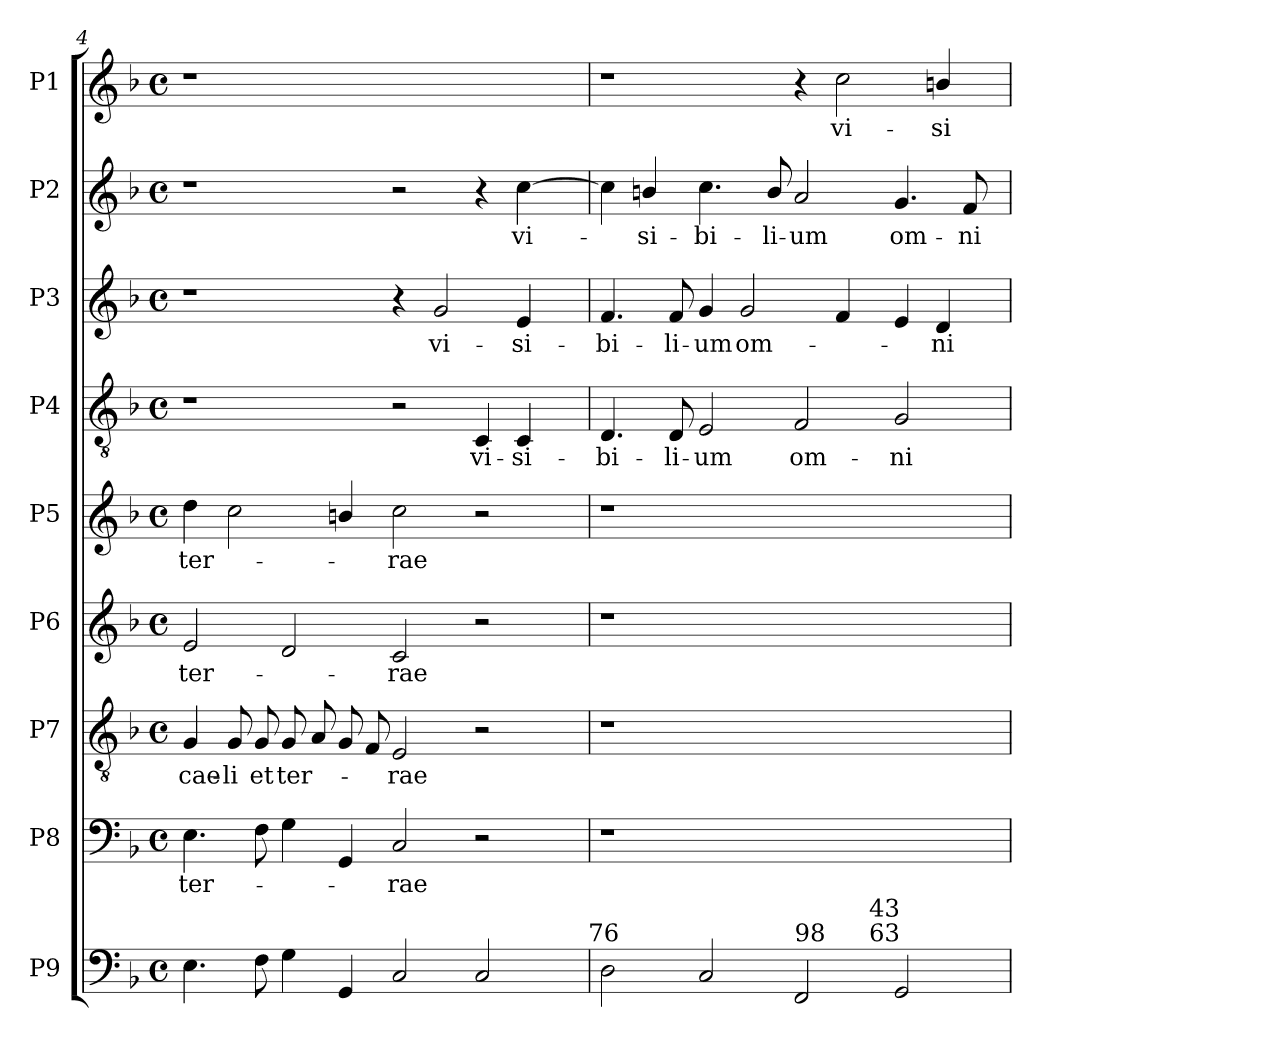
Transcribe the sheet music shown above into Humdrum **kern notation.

**kern	**kern	**text	**kern	**text	**kern	**text	**kern	**text	**kern	**text	**kern	**text	**kern	**text	**kern	**text
*part9	*part8	*part8	*part7	*part7	*part6	*part6	*part5	*part5	*part4	*part4	*part3	*part3	*part2	*part2	*part1	*part1
*staff9	*staff8	*staff8	*staff7	*staff7	*staff6	*staff6	*staff5	*staff5	*staff4	*staff4	*staff3	*staff3	*staff2	*staff2	*staff1	*staff1
*I"P9	*I"P8	*	*I"P7	*	*I"P6	*	*I"P5	*	*I"P4	*	*I"P3	*	*I"P2	*	*I"P1	*
!!LO:LB:g=z
*clefF4	*clefF4	*	*clefGv2	*	*clefG2	*	*clefG2	*	*clefGv2	*	*clefG2	*	*clefG2	*	*clefG2	*
*	*	*	*ITrd7c12	*	*	*	*	*	*ITrd7c12	*	*	*	*	*	*	*
*k[b-]	*k[b-]	*	*k[b-]	*	*k[b-]	*	*k[b-]	*	*k[b-]	*	*k[b-]	*	*k[b-]	*	*k[b-]	*
*F:	*F:	*	*F:	*	*F:	*	*F:	*	*F:	*	*F:	*	*F:	*	*F:	*
*M4/4	*M4/4	*	*M4/4	*	*M4/4	*	*M4/4	*	*M4/4	*	*M4/4	*	*M4/4	*	*M4/4	*
*met(c)	*met(c)	*	*met(c)	*	*met(c)	*	*met(c)	*	*met(c)	*	*met(c)	*	*met(c)	*	*met(c)	*
=4	=4	=4	=4	=4	=4	=4	=4	=4	=4	=4	=4	=4	=4	=4	=4	=4
!	!	!LO:LY:b:color=#000000	!	!	!	!	!	!	!	!	!	!	!	!	!	!
!	!	!	!	!LO:LY:b:color=#000000	!	!	!	!	!	!	!	!	!	!	!	!
!	!	!	!	!	!	!LO:LY:b:color=#000000	!	!	!	!	!	!	!	!	!	!
!LO:TX:a:t=76	!	!	!	!	!	!	!	!	!	!	!	!	!	!	!	!
!	!	!	!	!	!	!	!	!LO:LY:b:color=#000000	!	!	!	!	!	!	!LO:N:vis=1	!
*^	*	*	*	*	*	*	*	*	*	*	*	*	*	*	*	*
4.Ei\	1ryy	4.Ei\	ter-	4GGi/	cae-	2ei/	ter-	4ddi\	ter-	1r	.	1r	.	1r	.	1r	.
!	!	!	!	!	!LO:LY:b:color=#000000	!	!	!	!	!	!	!	!	!	!	!	!
.	.	.	.	8GGi/	-li	.	.	2cci\	.	.	.	.	.	.	.	.	.
!	!	!	!	!	!LO:LY:b:color=#000000	!	!	!	!	!	!	!	!	!	!	!	!
8Fi\	.	8Fi\	.	8GGi/	et	.	.	.	.	.	.	.	.	.	.	.	.
!	!	!	!	!	!LO:LY:b:color=#000000	!	!	!	!	!	!	!	!	!	!	!	!
4Gi\	.	4Gi\	.	8GGi/	ter-	2di/	.	.	.	.	.	.	.	.	.	.	.
.	.	.	.	8AAi/	.	.	.	.	.	.	.	.	.	.	.	.	.
4GGi/	.	4GGi/	.	8GGi/	.	.	.	4bni/	.	.	.	.	.	.	.	.	.
.	.	.	.	8FFi/	.	.	.	.	.	.	.	.	.	.	.	.	.
!	!	!	!LO:LY:b:color=#000000	!	!	!	!	!	!	!	!	!	!	!	!	!	!
!	!	!	!	!	!LO:LY:b:color=#000000	!	!	!	!	!	!	!	!	!	!	!	!
!	!	!	!	!	!	!	!LO:LY:b:color=#000000	!	!	!	!	!	!	!	!	!	!
!	!	!	!	!	!	!	!	!	!LO:LY:b:color=#000000	!	!	!	!	!	!	!	!
2Ci/	2ryy	2Ci/	-rae	2EEi/	-rae	2ci/	-rae	2cci\	-rae	2r	.	4r	.	2r	.	1ryy	.
!	!	!	!	!	!	!	!	!	!	!	!	!	!LO:LY:b:color=#000000	!	!	!	!
.	.	.	.	.	.	.	.	.	.	.	.	2gi/	vi-	.	.	.	.
!	!	!	!	!	!	!	!	!	!	!	!LO:LY:b:color=#000000	!	!	!	!	!	!
2Ci/	4ryy	2r	.	2r	.	2r	.	2r	.	4CCi/	vi-	.	.	4r	.	.	.
!	!	!	!	!	!	!	!	!	!	!	!LO:LY:b:color=#000000	!	!	!	!	!	!
!	!	!	!	!	!	!	!	!	!	!	!	!	!LO:LY:b:color=#000000	!	!	!	!
!	!	!	!	!	!	!	!	!	!	!	!	!	!	!	!LO:LY:b:color=#000000	!	!
.	8ryy	.	.	.	.	.	.	.	.	4CCi/	-si-	4ei/	-si-	[4cci\	vi-	.	.
.	16ryy	.	.	.	.	.	.	.	.	.	.	.	.	.	.	.	.
.	32ryy	.	.	.	.	.	.	.	.	.	.	.	.	.	.	.	.
.	64ryy	.	.	.	.	.	.	.	.	.	.	.	.	.	.	.	.
.	128...ryy	.	.	.	.	.	.	.	.	.	.	.	.	.	.	.	.
!	!LO:TX:a:t=76	!	!	!	!	!	!	!	!	!	!	!	!	!	!	!	!
.	1024ryy	.	.	.	.	.	.	.	.	.	.	.	.	.	.	.	.
=5	=5	=5	=5	=5	=5	=5	=5	=5	=5	=5	=5	=5	=5	=5	=5	=5	=5
!	!	!LO:N:vis=1	!	!LO:N:vis=1	!	!LO:N:vis=1	!	!LO:N:vis=1	!	!	!	!	!	!	!	!	!
!	!	!	!	!	!	!	!	!	!	!	!LO:LY:b:color=#000000	!	!	!	!	!	!
!	!	!	!	!	!	!	!	!	!	!	!	!	!LO:LY:b:color=#000000	!	!	!	!
2Di\	1ryy	1r	.	1r	.	1r	.	1r	.	4.DDi/	-bi-	4.fi/	-bi-	4cci\]	.	1r	.
!	!	!	!	!	!	!	!	!	!	!	!	!	!	!	!LO:LY:b:color=#000000	!	!
.	.	.	.	.	.	.	.	.	.	.	.	.	.	4bni/	-si-	.	.
!	!	!	!	!	!	!	!	!	!	!	!LO:LY:b:color=#000000	!	!	!	!	!	!
!	!	!	!	!	!	!	!	!	!	!	!	!	!LO:LY:b:color=#000000	!	!	!	!
.	.	.	.	.	.	.	.	.	.	8DDi/	-li-	8fi/	-li-	.	.	.	.
!	!	!	!	!	!	!	!	!	!	!	!LO:LY:b:color=#000000	!	!	!	!	!	!
!	!	!	!	!	!	!	!	!	!	!	!	!	!LO:LY:b:color=#000000	!	!	!	!
!	!	!	!	!	!	!	!	!	!	!	!	!	!	!	!LO:LY:b:color=#000000	!	!
2Ci/	.	.	.	.	.	.	.	.	.	2EEi/	-um	4gi/	-um	4.cci\	-bi-	.	.
!	!	!	!	!	!	!	!	!	!	!	!	!	!LO:LY:b:color=#000000	!	!	!	!
.	.	.	.	.	.	.	.	.	.	.	.	2gi/	om-	.	.	.	.
!	!	!	!	!	!	!	!	!	!	!	!	!	!	!	!LO:LY:b:color=#000000	!	!
.	.	.	.	.	.	.	.	.	.	.	.	.	.	8bi/	-li-	.	.
!	!	!	!	!	!	!	!	!	!	!	!LO:LY:b:color=#000000	!	!	!	!	!	!
!LO:TX:a:t=98	!	!	!	!	!	!	!	!	!	!	!	!	!	!	!	!	!
!	!	!	!	!	!	!	!	!	!	!	!	!	!	!	!LO:LY:b:color=#000000	!	!
2FFi/	4ryy	1ryy	.	1ryy	.	1ryy	.	1ryy	.	2FFi/	om-	.	.	2ai/	-um	4r	.
!	!	!	!	!	!	!	!	!	!	!	!	!	!	!	!	!	!LO:LY:b:color=#000000
.	8ryy	.	.	.	.	.	.	.	.	.	.	4fi/	.	.	.	2cci\	vi-
.	128ryy	.	.	.	.	.	.	.	.	.	.	.	.	.	.	.	.
.	1024ryy	.	.	.	.	.	.	.	.	.	.	.	.	.	.	.	.
!	!LO:TX:a:t=63	!	!	!	!	!	!	!	!	!	!	!	!	!	!	!	!
!	!LO:TX:t=43	!	!	!	!	!	!	!	!	!	!	!	!	!	!	!	!
.	2ryy	.	.	.	.	.	.	.	.	.	.	.	.	.	.	.	.
!	!	!	!	!	!	!	!	!	!	!	!LO:LY:b:color=#000000	!	!	!	!	!	!
!	!	!	!	!	!	!	!	!	!	!	!	!	!	!	!LO:LY:b:color=#000000	!	!
2GGi/	.	.	.	.	.	.	.	.	.	2GGi/	-ni-	4ei/	.	4.gi/	om-	.	.
!	!	!	!	!	!	!	!	!	!	!	!	!	!LO:LY:b:color=#000000	!	!	!	!
!	!	!	!	!	!	!	!	!	!	!	!	!	!	!	!	!	!LO:LY:b:color=#000000
.	.	.	.	.	.	.	.	.	.	.	.	4di/	-ni-	.	.	4bni/	-si-
!	!	!	!	!	!	!	!	!	!	!	!	!	!	!	!LO:LY:b:color=#000000	!	!
.	.	.	.	.	.	.	.	.	.	.	.	.	.	8fi/	-ni-	.	.
.	16ryy	.	.	.	.	.	.	.	.	.	.	.	.	.	.	.	.
.	32ryy	.	.	.	.	.	.	.	.	.	.	.	.	.	.	.	.
.	64ryy	.	.	.	.	.	.	.	.	.	.	.	.	.	.	.	.
.	256..ryy	.	.	.	.	.	.	.	.	.	.	.	.	.	.	.	.
*v	*v	*	*	*	*	*	*	*	*	*	*	*	*	*	*	*	*
=	=	=	=	=	=	=	=	=	=	=	=	=	=	=	=	=
*-	*-	*-	*-	*-	*-	*-	*-	*-	*-	*-	*-	*-	*-	*-	*-	*-
